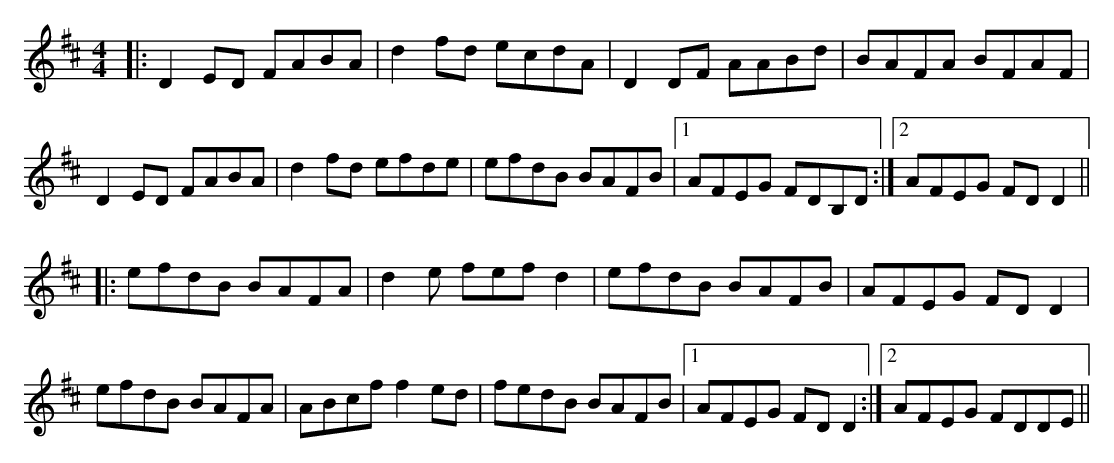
X:1
M:4/4
K:D
|:D2 ED FABA|d2 fd ecdA|D2 DF AABd|BAFA BFAF|
D2 ED FABA|d2 fd efde|efdB BAFB|1 AFEG FDB,D:|2 AFEG FD D2||
|:efdB BAFA|d2e fef d2|efdB BAFB|AFEG FD D2|
efdB BAFA|ABcf f2ed|fedB BAFB|1 AFEG FD D2:|2 AFEG FDDE||
